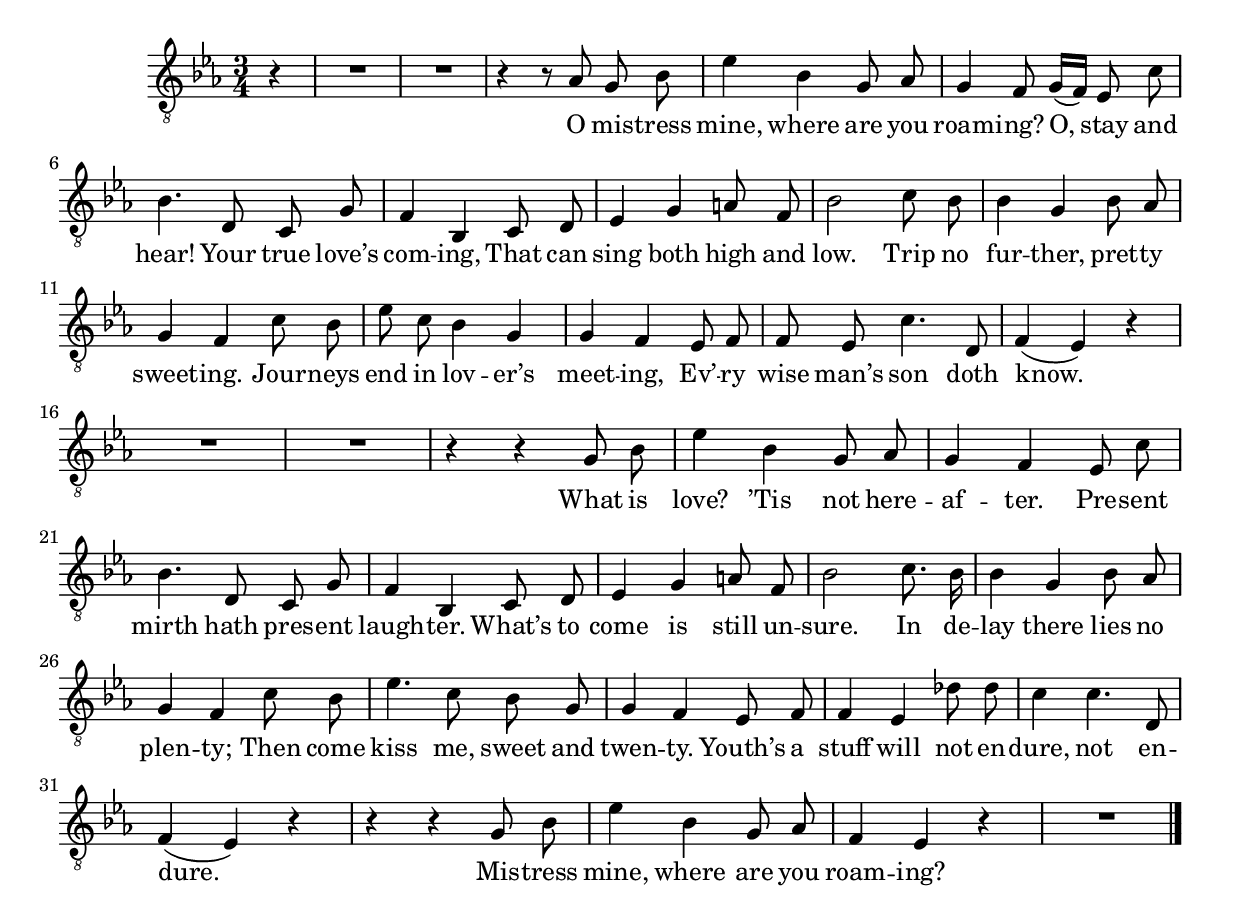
\version "2.18.2"

text = \lyricmode {
  O mis -- tress mine, where are you roam -- ing?
  O, stay and hear! Your true love’s com -- ing,
    That can sing both high and low.
  Trip no fur -- ther, pret -- ty sweet -- ing.
  Jour -- neys end in lov -- er’s meet -- ing,
    Ev’ -- ry wise man’s son doth know.

  What is love? ’Tis not here -- af -- ter.
  Pre -- sent mirth hath pres -- ent laugh -- ter.
    What’s to come is still un -- sure.
  In de -- lay there lies no plen -- ty;
  Then come kiss me, sweet and twen -- ty.
    Youth’s a stuff will not en -- dure, not en -- dure.
  
  Mis -- tress mine, where are you roam -- ing?
}

voice = \relative {
  \autoBeamOff
  \clef "treble_8"
  \key ees \major
  \partial 4
  \time 3/4

  r4 R2. R2. r4 r8

  aes g bes ees4 bes g8 aes g4 f8
  g16 [( f )] ees8 c' bes4. d,8 c g' f4 bes,
  c8 d ees4 g a8 f bes2
  c8 bes bes4 g bes8 aes g4 f
  c'8 bes ees c bes4 g g f
  ees8 f f ees c'4. d,8 f4 ( ees )

  r4 R2. R2. r4 r4

  g8 bes ees4 bes g8 aes g4 f
  ees8 c' bes4. d,8 c g' f4 bes,
  c8 d ees4 g a8 f bes2
  c8. bes16 bes4 g bes8 aes g4 f
  c'8 bes ees4. c8 bes g g4 f
  ees8 f f4 ees des'8 des c4 c4. d,8 f4 ( ees )

  r4 r4 r4

  g8 bes ees4 bes g8 aes f4 ees4
  
  r4 R2.
  
  \bar "|."
}


\score {
  <<
    \new Voice = "solo" { \voice }
    \new Lyrics \lyricsto "solo" { \text }
  >>
}
